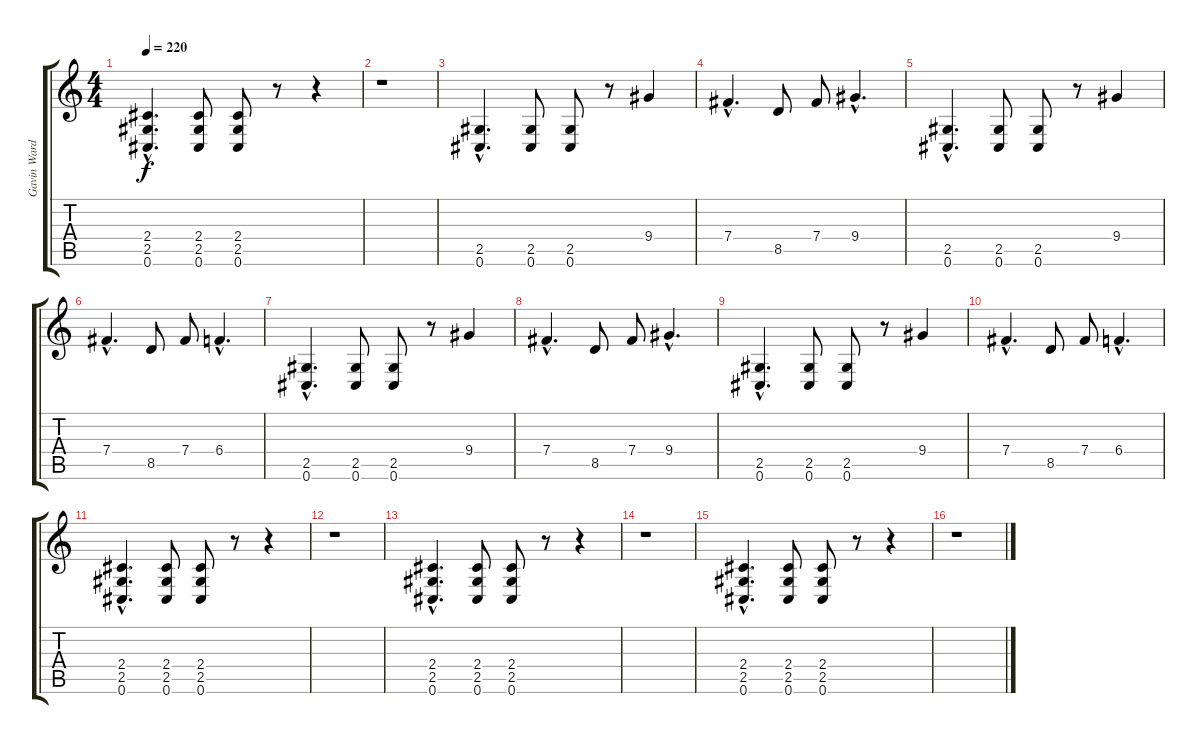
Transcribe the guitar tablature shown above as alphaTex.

\track ("Gavin Ward" "Gavin Ward") {instrument distortionguitar}
\staff {score tabs}
\tuning (Db4 Ab3 E3 B2 Gb2 Db2) {hide}
\ts (4 4)
\tempo 220
\clef g2
\ks c
(2.4{hac} 2.5{hac} 0.6{hac}).4{d dy f} (2.4 2.5 0.6).8 (2.4 2.5 0.6).8 r.8 r.4 |
r.1 |
(2.5{hac} 0.6{hac}).4{d} (2.5 0.6).8 (2.5 0.6).8 r.8 9.4.4 |
7.4{hac}.4{d} 8.5.8 7.4.8 9.4{hac}.4{d} |
(2.5{hac} 0.6{hac}).4{d} (2.5 0.6).8 (2.5 0.6).8 r.8 9.4.4 |
7.4{hac}.4{d} 8.5.8 7.4.8 6.4{hac}.4{d} |
(2.5{hac} 0.6{hac}).4{d} (2.5 0.6).8 (2.5 0.6).8 r.8 9.4.4 |
7.4{hac}.4{d} 8.5.8 7.4.8 9.4{hac}.4{d} |
(2.5{hac} 0.6{hac}).4{d} (2.5 0.6).8 (2.5 0.6).8 r.8 9.4.4 |
7.4{hac}.4{d} 8.5.8 7.4.8 6.4{hac}.4{d} |
(2.4{hac} 2.5{hac} 0.6{hac}).4{d} (2.4 2.5 0.6).8 (2.4 2.5 0.6).8 r.8 r.4 |
r.1 |
(2.4{hac} 2.5{hac} 0.6{hac}).4{d} (2.4 2.5 0.6).8 (2.4 2.5 0.6).8 r.8 r.4 |
r.1 |
(2.4{hac} 2.5{hac} 0.6{hac}).4{d} (2.4 2.5 0.6).8 (2.4 2.5 0.6).8 r.8 r.4 |
r.1
